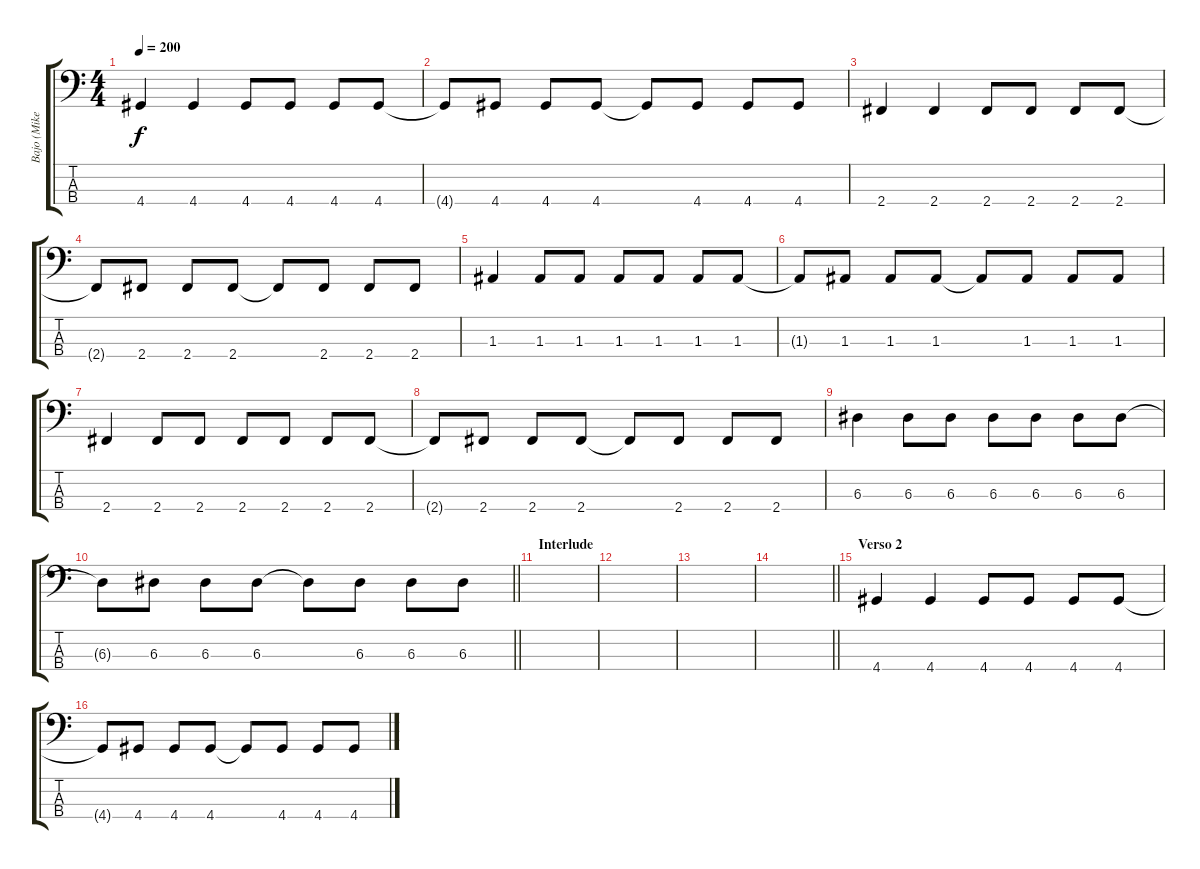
\track ("Bajo (Mike)" "Bajo (Mike") {instrument electricbasspick}
\staff {score tabs}
\tuning (G2 D2 A1 E1) {hide}
\ts (4 4)
\tempo 200
\clef f4
\ks c
4.4.4{dy f} 4.4.4 4.4.8 4.4.8 4.4.8 4.4.8 |
4.4{t}.8 4.4.8 4.4.8 4.4.8 4.4{t}.8 4.4.8 4.4.8 4.4.8 |
2.4.4 2.4.4 2.4.8 2.4.8 2.4.8 2.4.8 |
2.4{t}.8 2.4.8 2.4.8 2.4.8 2.4{t}.8 2.4.8 2.4.8 2.4.8 |
1.3.4 1.3.8 1.3.8 1.3.8 1.3.8 1.3.8 1.3.8 |
1.3{t}.8 1.3.8 1.3.8 1.3.8 1.3{t}.8 1.3.8 1.3.8 1.3.8 |
2.4.4 2.4.8 2.4.8 2.4.8 2.4.8 2.4.8 2.4.8 |
2.4{t}.8 2.4.8 2.4.8 2.4.8 2.4{t}.8 2.4.8 2.4.8 2.4.8 |
6.3.4 6.3.8 6.3.8 6.3.8 6.3.8 6.3.8 6.3.8 |
\barLineRight lightlight
6.3{t}.8 6.3.8 6.3.8 6.3.8 6.3{t}.8 6.3.8 6.3.8 6.3.8 |
\section ("" "Interlude")
|
|
|
\barLineRight lightlight
|
\section ("" "Verso 2")
4.4.4 4.4.4 4.4.8 4.4.8 4.4.8 4.4.8 |
4.4{t}.8 4.4.8 4.4.8 4.4.8 4.4{t}.8 4.4.8 4.4.8 4.4.8
